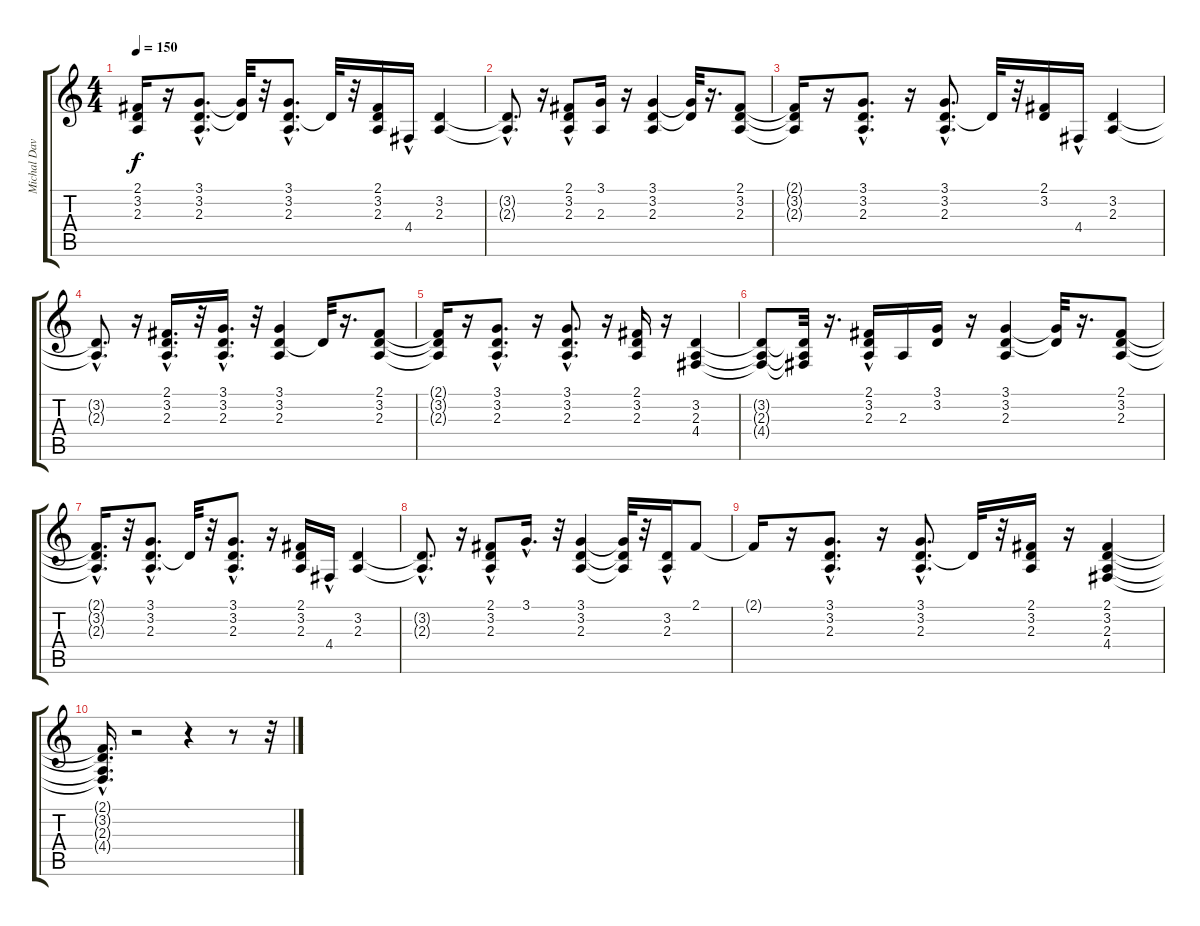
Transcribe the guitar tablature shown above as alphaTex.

\track ("Michal David klávesy" "Michal Dav") {instrument synthbrass1}
\staff {score tabs}
\tuning (E4 B3 G3 D3 A2 E2) {hide}
\ts (4 4)
\tempo 150
\clef g2
\ks c
(2.1{t} 3.2{t} 2.3{t}).16{dy f} r.16 (3.1{hac} 3.2{hac} 2.3{hac}).8{d} (3.1{t} 3.2{t}).32 r.32 (3.1{hac} 3.2{hac} 2.3{hac}).8{d} 3.2{t}.32 r.32 (2.1 3.2 2.3).16 4.4{hac}.16 (3.2 2.3).4 |
(3.2{hac t} 2.3{t}).8{d} r.16 (2.1{hac} 3.2{hac} 2.3{hac}).8 (3.1 2.3).16 r.16 (3.1 3.2 2.3).4 (3.1{t} 3.2{t}).32 r.16{d} (2.1 3.2 2.3).8 |
(2.1{t} 3.2{t} 2.3{t}).16 r.16 (3.1{hac} 3.2{hac} 2.3{hac}).8{d} r.16 (3.1{hac} 3.2{hac} 2.3{hac}).8{d} 3.2{t}.32 r.32 (2.1 3.2).16 4.4{hac}.16 (3.2 2.3).4 |
(3.2{hac t} 2.3{t}).8{d} r.16 (2.1{hac} 3.2{hac} 2.3{hac}).16{d} r.32 (3.1 3.2{hac} 2.3).16{d} r.32 (3.1 3.2 2.3).4 3.2{t}.32 r.16{d} (2.1 3.2 2.3).8 |
(2.1{t} 3.2{t} 2.3{t}).16 r.16 (3.1{hac} 3.2{hac} 2.3).8{d} r.16 (3.1{hac} 3.2{hac} 2.3{hac}).8{d} r.16 (2.1 3.2 2.3).16 r.16 (3.2 2.3 4.4).4 |
(3.2{t} 2.3{t} 4.4{t}).8 (3.2{t} 2.3{t} 4.4{t}).32 r.16{d} (2.1{hac} 3.2{hac} 2.3).16 2.3.16 (3.1 3.2).16 r.16 (3.1 3.2 2.3).4 (3.1{t} 3.2{t}).32 r.16{d} (2.1 3.2 2.3).8 |
(2.1{t} 3.2{hac t} 2.3{t}).16{d} r.32 (3.1{hac} 3.2{hac} 2.3{hac}).8{d} 3.2{t}.32 r.32 (3.1{hac} 3.2{hac} 2.3{hac}).8{d} r.16 (2.1 3.2 2.3).16 4.4{hac}.16 (3.2 2.3).4 |
(3.2{hac t} 2.3{t}).8{d} r.16 (2.1{hac} 3.2{hac} 2.3{hac}).8 3.1{hac}.16{d} r.32 (3.1 3.2 2.3).4 (3.1{t} 3.2{t} 2.3{t}).32 r.32 (3.2{hac} 2.3{hac}).16 2.1.8 |
2.1{t}.16 r.16 (3.1{hac} 3.2{hac} 2.3{hac}).8{d} r.16 (3.1{hac} 3.2{hac} 2.3).8{d} 3.2{t}.32 r.32 (2.1 3.2 2.3).16 r.16 (2.1 3.2 2.3 4.4).4 |
(2.1{t} 3.2{hac t} 2.3{hac t} 4.4{t}).16{d} r.2 r.4 r.8 r.32
